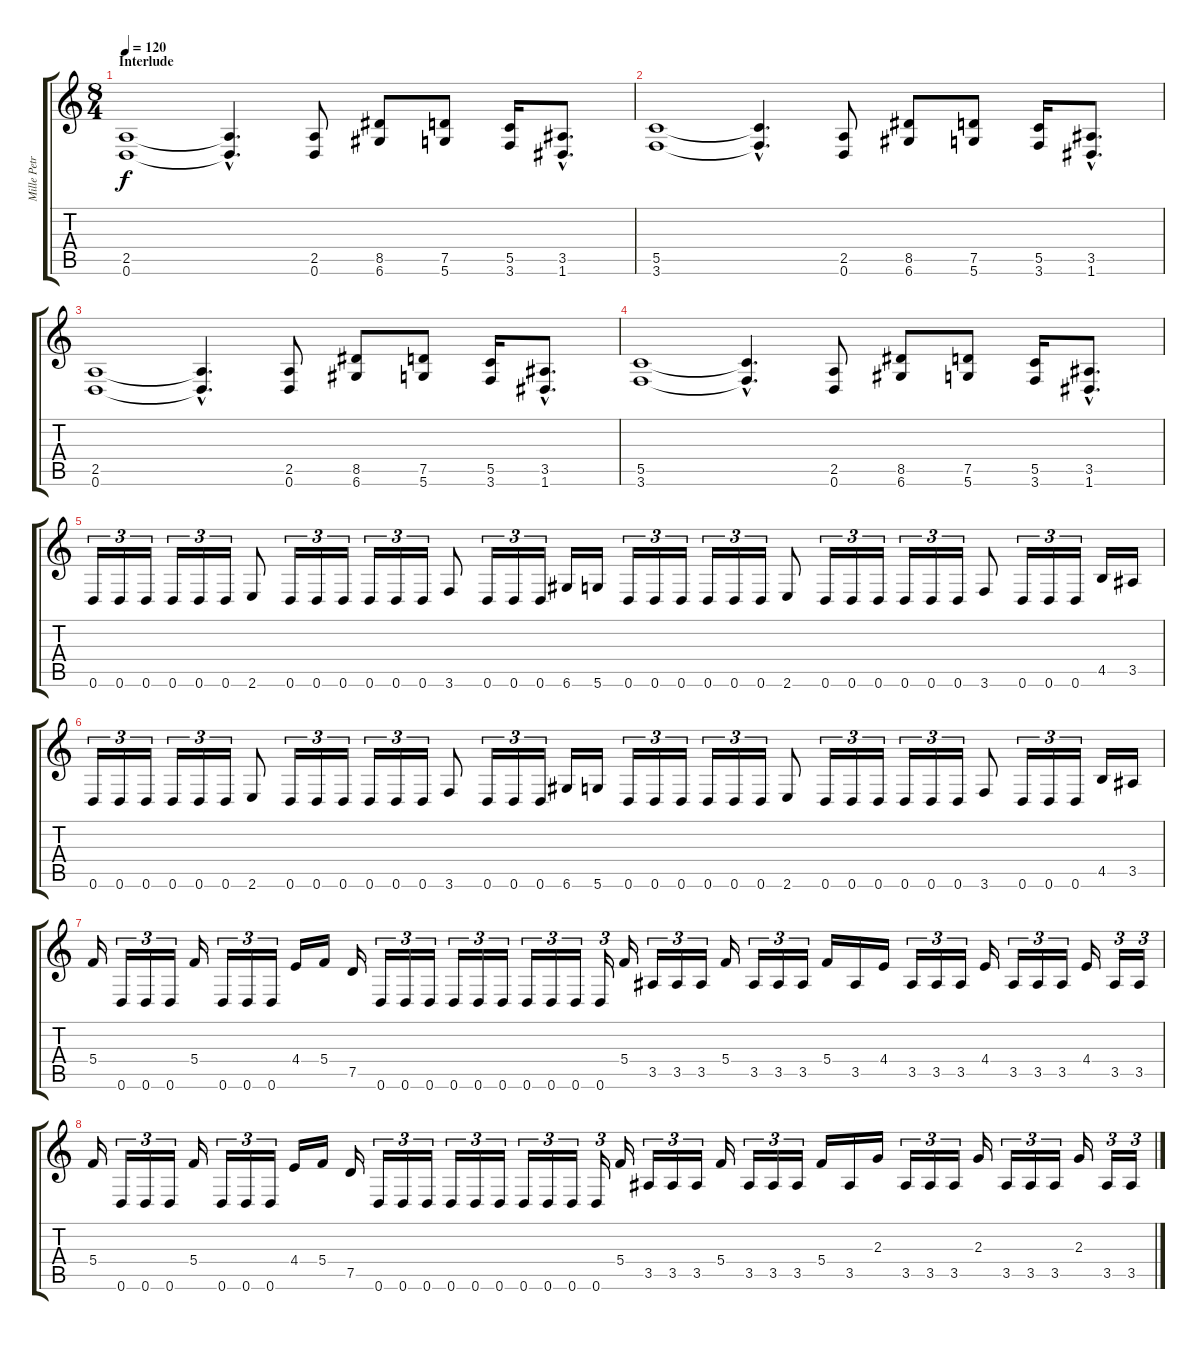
\track ("Mille Petrozza" "Mille Petr") {instrument distortionguitar}
\staff {score tabs}
\tuning (D4 A3 F3 C3 G2 D2) {hide}
\ts (8 4)
\section ("" "Interlude")
\tempo 120
\clef g2
\ks c
(2.5 0.6).1{dy f} (2.5{hac t} 0.6{hac t}).4{d} (2.5 0.6).8 (8.5 6.6).8 (7.5 5.6).8 (5.5 3.6).16 (3.5{hac} 1.6{hac}).8{d} |
(5.5 3.6).1 (5.5{hac t} 3.6{hac t}).4{d} (2.5 0.6).8 (8.5 6.6).8 (7.5 5.6).8 (5.5 3.6).16 (3.5{hac} 1.6{hac}).8{d} |
(2.5 0.6).1 (2.5{hac t} 0.6{hac t}).4{d} (2.5 0.6).8 (8.5 6.6).8 (7.5 5.6).8 (5.5 3.6).16 (3.5{hac} 1.6{hac}).8{d} |
(5.5 3.6).1 (5.5{hac t} 3.6{hac t}).4{d} (2.5 0.6).8 (8.5 6.6).8 (7.5 5.6).8 (5.5 3.6).16 (3.5{hac} 1.6{hac}).8{d} |
0.6.16{tu (3 2)} 0.6.16{tu (3 2)} 0.6.16{tu (3 2)} 0.6.16{tu (3 2)} 0.6.16{tu (3 2)} 0.6.16{tu (3 2)} 2.6.8 0.6.16{tu (3 2)} 0.6.16{tu (3 2)} 0.6.16{tu (3 2)} 0.6.16{tu (3 2)} 0.6.16{tu (3 2)} 0.6.16{tu (3 2)} 3.6.8 0.6.16{tu (3 2)} 0.6.16{tu (3 2)} 0.6.16{tu (3 2)} 6.6.16 5.6.16 0.6.16{tu (3 2)} 0.6.16{tu (3 2)} 0.6.16{tu (3 2)} 0.6.16{tu (3 2)} 0.6.16{tu (3 2)} 0.6.16{tu (3 2)} 2.6.8 0.6.16{tu (3 2)} 0.6.16{tu (3 2)} 0.6.16{tu (3 2)} 0.6.16{tu (3 2)} 0.6.16{tu (3 2)} 0.6.16{tu (3 2)} 3.6.8 0.6.16{tu (3 2)} 0.6.16{tu (3 2)} 0.6.16{tu (3 2)} 4.5.16 3.5.16 |
0.6.16{tu (3 2)} 0.6.16{tu (3 2)} 0.6.16{tu (3 2)} 0.6.16{tu (3 2)} 0.6.16{tu (3 2)} 0.6.16{tu (3 2)} 2.6.8 0.6.16{tu (3 2)} 0.6.16{tu (3 2)} 0.6.16{tu (3 2)} 0.6.16{tu (3 2)} 0.6.16{tu (3 2)} 0.6.16{tu (3 2)} 3.6.8 0.6.16{tu (3 2)} 0.6.16{tu (3 2)} 0.6.16{tu (3 2)} 6.6.16 5.6.16 0.6.16{tu (3 2)} 0.6.16{tu (3 2)} 0.6.16{tu (3 2)} 0.6.16{tu (3 2)} 0.6.16{tu (3 2)} 0.6.16{tu (3 2)} 2.6.8 0.6.16{tu (3 2)} 0.6.16{tu (3 2)} 0.6.16{tu (3 2)} 0.6.16{tu (3 2)} 0.6.16{tu (3 2)} 0.6.16{tu (3 2)} 3.6.8 0.6.16{tu (3 2)} 0.6.16{tu (3 2)} 0.6.16{tu (3 2)} 4.5.16 3.5.16 |
5.4.16 0.6.16{tu (3 2)} 0.6.16{tu (3 2)} 0.6.16{tu (3 2)} 5.4.16 0.6.16{tu (3 2)} 0.6.16{tu (3 2)} 0.6.16{tu (3 2)} 4.4.16 5.4.16 7.5.16 0.6.16{tu (3 2)} 0.6.16{tu (3 2)} 0.6.16{tu (3 2)} 0.6.16{tu (3 2)} 0.6.16{tu (3 2)} 0.6.16{tu (3 2)} 0.6.16{tu (3 2)} 0.6.16{tu (3 2)} 0.6.16{tu (3 2)} 0.6.16{tu (3 2)} 5.4.16 3.5.16{tu (3 2)} 3.5.16{tu (3 2)} 3.5.16{tu (3 2)} 5.4.16 3.5.16{tu (3 2)} 3.5.16{tu (3 2)} 3.5.16{tu (3 2)} 5.4.16 3.5.16 4.4.16 3.5.16{tu (3 2)} 3.5.16{tu (3 2)} 3.5.16{tu (3 2)} 4.4.16 3.5.16{tu (3 2)} 3.5.16{tu (3 2)} 3.5.16{tu (3 2)} 4.4.16 3.5.16{tu (3 2)} 3.5.16{tu (3 2)} |
5.4.16 0.6.16{tu (3 2)} 0.6.16{tu (3 2)} 0.6.16{tu (3 2)} 5.4.16 0.6.16{tu (3 2)} 0.6.16{tu (3 2)} 0.6.16{tu (3 2)} 4.4.16 5.4.16 7.5.16 0.6.16{tu (3 2)} 0.6.16{tu (3 2)} 0.6.16{tu (3 2)} 0.6.16{tu (3 2)} 0.6.16{tu (3 2)} 0.6.16{tu (3 2)} 0.6.16{tu (3 2)} 0.6.16{tu (3 2)} 0.6.16{tu (3 2)} 0.6.16{tu (3 2)} 5.4.16 3.5.16{tu (3 2)} 3.5.16{tu (3 2)} 3.5.16{tu (3 2)} 5.4.16 3.5.16{tu (3 2)} 3.5.16{tu (3 2)} 3.5.16{tu (3 2)} 5.4.16 3.5.16 2.3.16 3.5.16{tu (3 2)} 3.5.16{tu (3 2)} 3.5.16{tu (3 2)} 2.3.16 3.5.16{tu (3 2)} 3.5.16{tu (3 2)} 3.5.16{tu (3 2)} 2.3.16 3.5.16{tu (3 2)} 3.5.16{tu (3 2)}
